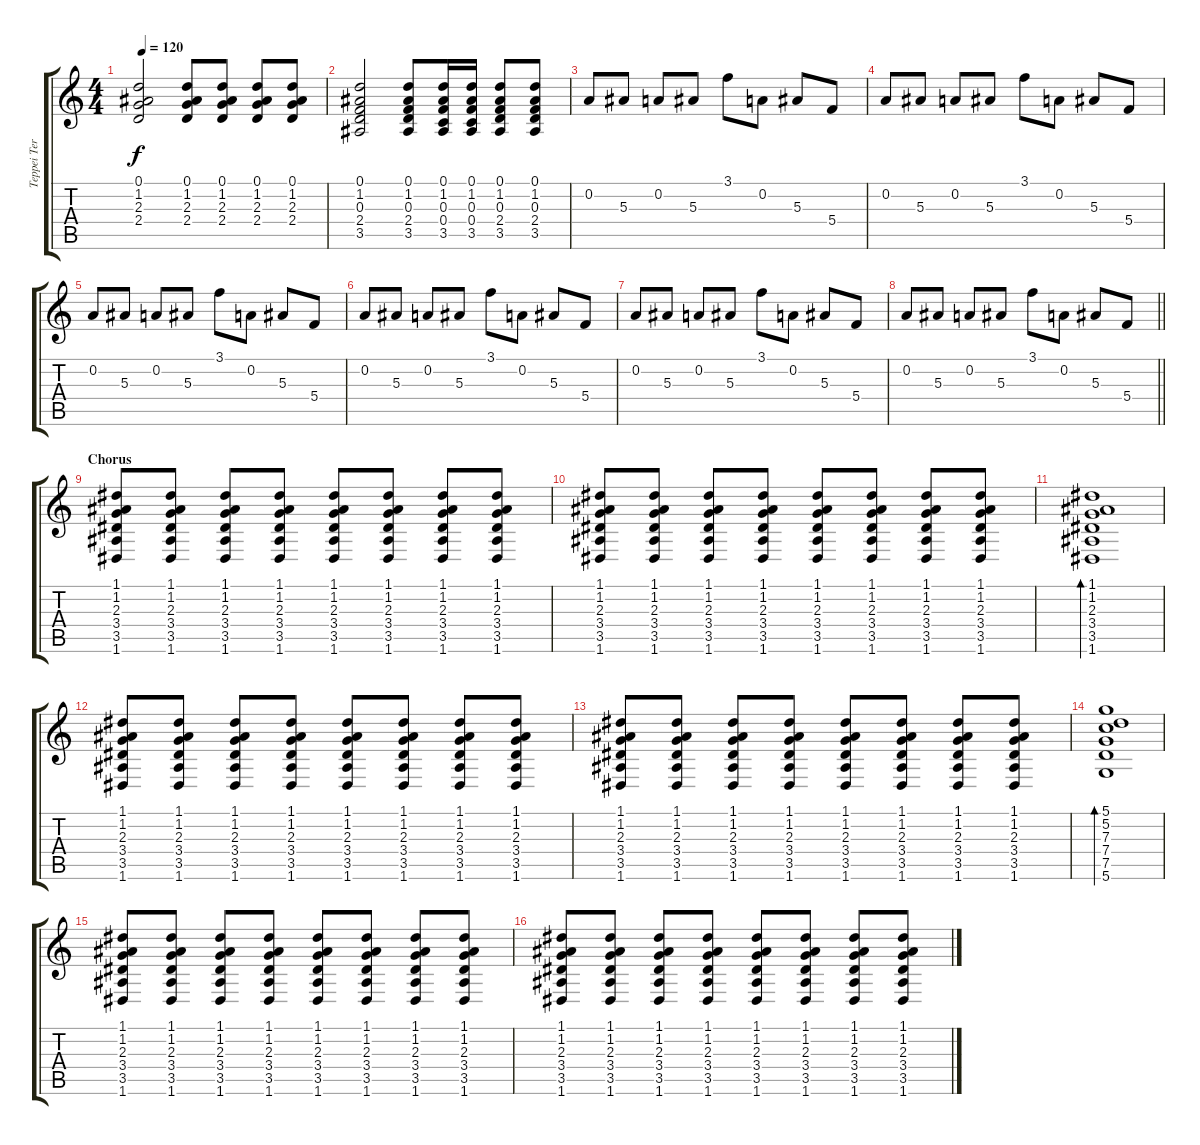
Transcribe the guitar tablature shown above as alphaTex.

\track ("Teppei Teranshi" "Teppei Ter") {instrument acousticguitarsteel}
\staff {score tabs}
\tuning (D4 A3 F3 C3 G2 D2) {hide}
\ts (4 4)
\tempo 120
\clef g2
\ks c
(0.1 1.2 2.3 2.4).2{dy f} (0.1 1.2 2.3 2.4).8 (0.1 1.2 2.3 2.4).8 (0.1 1.2 2.3 2.4).8 (0.1 1.2 2.3 2.4).8 |
(0.1 1.2 0.3 2.4 3.5).2 (0.1 1.2 0.3 2.4 3.5).8 (0.1 1.2 0.3 0.4 3.5).16 (0.1 1.2 0.3 0.4 3.5).16 (0.1 1.2 0.3 2.4 3.5).8 (0.1 1.2 0.3 2.4 3.5).8 |
0.2.8 5.3.8 0.2.8 5.3.8 3.1.8 0.2.8 5.3.8 5.4.8 |
0.2.8 5.3.8 0.2.8 5.3.8 3.1.8 0.2.8 5.3.8 5.4.8 |
0.2.8 5.3.8 0.2.8 5.3.8 3.1.8 0.2.8 5.3.8 5.4.8 |
0.2.8 5.3.8 0.2.8 5.3.8 3.1.8 0.2.8 5.3.8 5.4.8 |
0.2.8 5.3.8 0.2.8 5.3.8 3.1.8 0.2.8 5.3.8 5.4.8 |
\barLineRight lightlight
0.2.8 5.3.8 0.2.8 5.3.8 3.1.8 0.2.8 5.3.8 5.4.8 |
\section ("" "Chorus")
(1.1 1.2 2.3 3.4 3.5 1.6).8 (1.1 1.2 2.3 3.4 3.5 1.6).8 (1.1 1.2 2.3 3.4 3.5 1.6).8 (1.1 1.2 2.3 3.4 3.5 1.6).8 (1.1 1.2 2.3 3.4 3.5 1.6).8 (1.1 1.2 2.3 3.4 3.5 1.6).8 (1.1 1.2 2.3 3.4 3.5 1.6).8 (1.1 1.2 2.3 3.4 3.5 1.6).8 |
(1.1 1.2 2.3 3.4 3.5 1.6).8 (1.1 1.2 2.3 3.4 3.5 1.6).8 (1.1 1.2 2.3 3.4 3.5 1.6).8 (1.1 1.2 2.3 3.4 3.5 1.6).8 (1.1 1.2 2.3 3.4 3.5 1.6).8 (1.1 1.2 2.3 3.4 3.5 1.6).8 (1.1 1.2 2.3 3.4 3.5 1.6).8 (1.1 1.2 2.3 3.4 3.5 1.6).8 |
(1.1 1.2 2.3 3.4 3.5 1.6).1{bd 60} |
(1.1 1.2 2.3 3.4 3.5 1.6).8 (1.1 1.2 2.3 3.4 3.5 1.6).8 (1.1 1.2 2.3 3.4 3.5 1.6).8 (1.1 1.2 2.3 3.4 3.5 1.6).8 (1.1 1.2 2.3 3.4 3.5 1.6).8 (1.1 1.2 2.3 3.4 3.5 1.6).8 (1.1 1.2 2.3 3.4 3.5 1.6).8 (1.1 1.2 2.3 3.4 3.5 1.6).8 |
(1.1 1.2 2.3 3.4 3.5 1.6).8 (1.1 1.2 2.3 3.4 3.5 1.6).8 (1.1 1.2 2.3 3.4 3.5 1.6).8 (1.1 1.2 2.3 3.4 3.5 1.6).8 (1.1 1.2 2.3 3.4 3.5 1.6).8 (1.1 1.2 2.3 3.4 3.5 1.6).8 (1.1 1.2 2.3 3.4 3.5 1.6).8 (1.1 1.2 2.3 3.4 3.5 1.6).8 |
(5.1 5.2 7.3 7.4 7.5 5.6).1{bd 60} |
(1.1 1.2 2.3 3.4 3.5 1.6).8 (1.1 1.2 2.3 3.4 3.5 1.6).8 (1.1 1.2 2.3 3.4 3.5 1.6).8 (1.1 1.2 2.3 3.4 3.5 1.6).8 (1.1 1.2 2.3 3.4 3.5 1.6).8 (1.1 1.2 2.3 3.4 3.5 1.6).8 (1.1 1.2 2.3 3.4 3.5 1.6).8 (1.1 1.2 2.3 3.4 3.5 1.6).8 |
(1.1 1.2 2.3 3.4 3.5 1.6).8 (1.1 1.2 2.3 3.4 3.5 1.6).8 (1.1 1.2 2.3 3.4 3.5 1.6).8 (1.1 1.2 2.3 3.4 3.5 1.6).8 (1.1 1.2 2.3 3.4 3.5 1.6).8 (1.1 1.2 2.3 3.4 3.5 1.6).8 (1.1 1.2 2.3 3.4 3.5 1.6).8 (1.1 1.2 2.3 3.4 3.5 1.6).8
